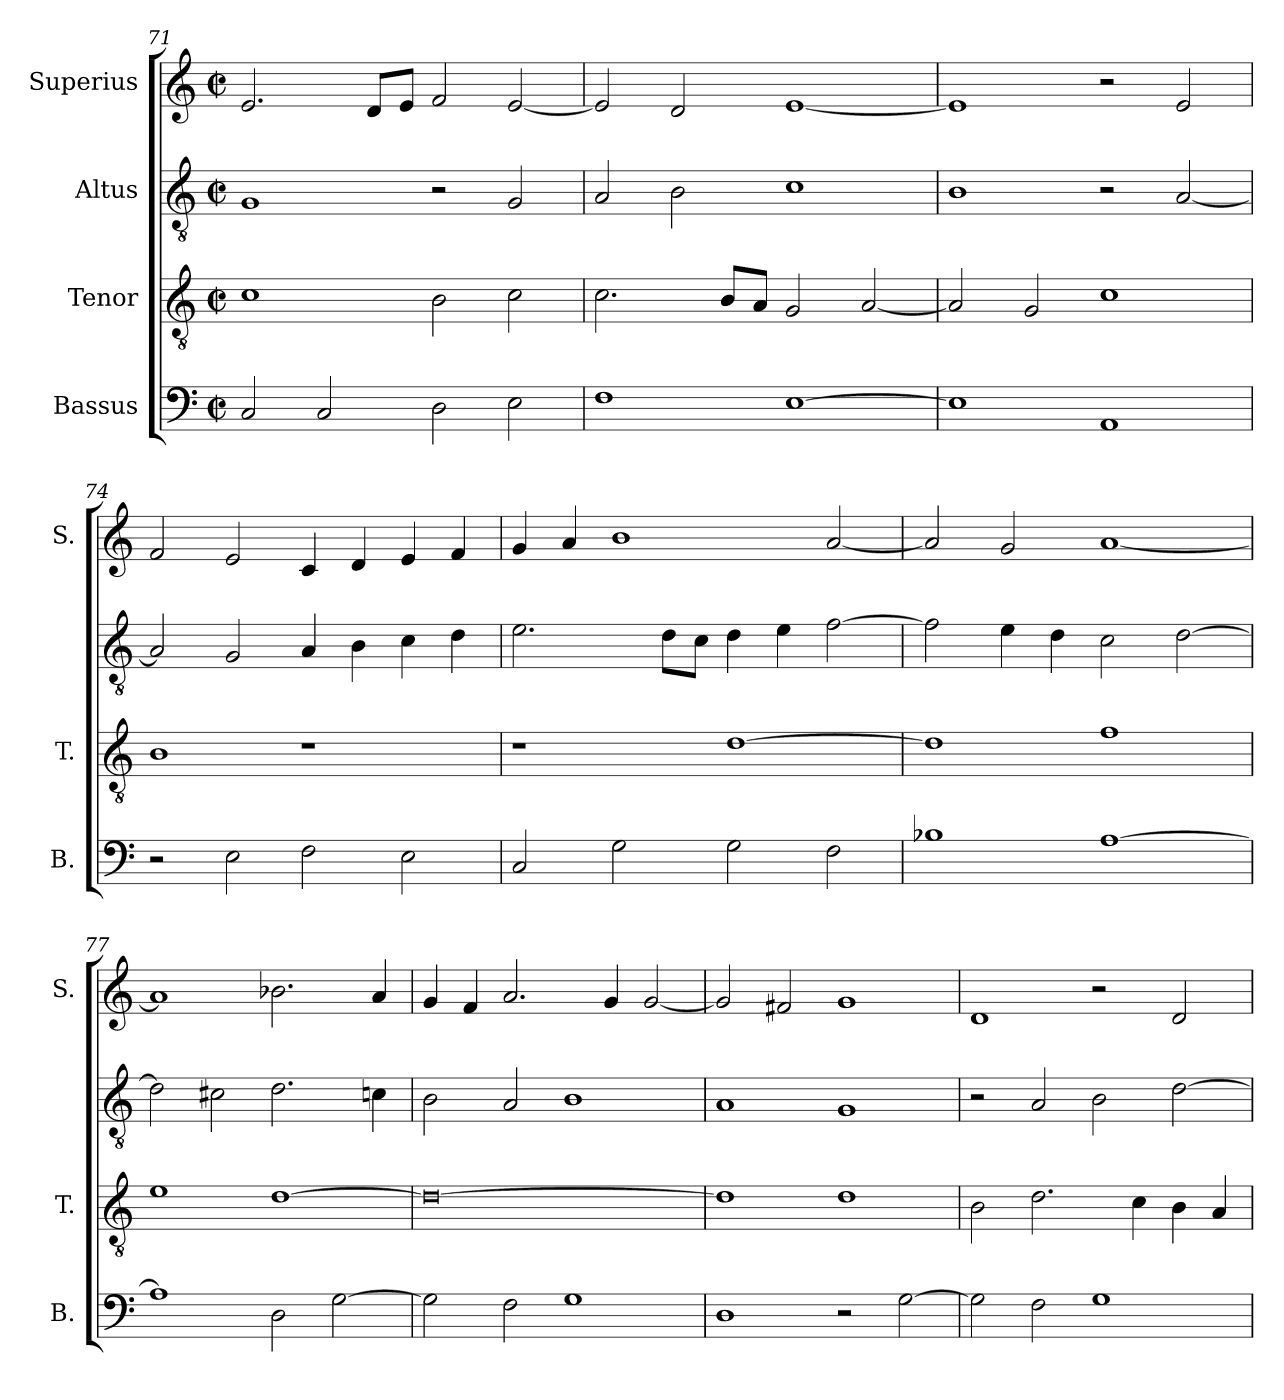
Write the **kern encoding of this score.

**kern	**kern	**kern	**kern
*part4	*part3	*part2	*part1
*staff4	*staff3	*staff2	*staff1
*I"Bassus	*I"Tenor	*I"Altus	*I"Superius
*I'B.	*I'T.	*	*I'S.
!!LO:PB:g=z
*clefF4	*clefGv2	*clefGv2	*clefG2
*	*ITrd7c12	*ITrd7c12	*
*k[]	*k[]	*k[]	*k[]
*C:	*C:	*C:	*C:
*M2/2	*M2/2	*M2/2	*M2/2
*met(c|)	*met(c|)	*met(c|)	*met(c|)
=71	=71	=71	=71
2Ci/	1Ci	1GGi	2.ei/
2Ci/	.	.	.
.	.	.	8di/L
.	.	.	8ei/J
2Di\	2BBi\	2r	2fi/
2Ei\	2Ci\	2GGi/	[<2ei/
=72	=72	=72	=72
1Fi	2.Ci\	2AAi/	2ei/]
.	.	2BBi\	2di/
.	8BBi/L	.	.
.	8AAi/J	.	.
[>1Ei	2GGi/	1Ci	[<1ei
.	[<2AAi/	.	.
=73	=73	=73	=73
1Ei]	2AAi/]	1BBi	1ei]
.	2GGi/	.	.
1AAi	1Ci	2r	2r
.	.	[<2AAi/	2ei/
=74	=74	=74	=74
2r	1BBi	2AAi/]	2fi/
2Ei\	.	2GGi/	2ei/
2Fi\	1r	4AAi/	4ci/
.	.	4BBi\	4di/
2Ei\	.	4Ci\	4ei/
.	.	4Di\	4fi/
!!LO:LB:g=z
=75	=75	=75	=75
2Ci/	1r	2.Ei\	4gi/
.	.	.	4ai/
2Gi\	.	.	1bi
.	.	8Di\L	.
.	.	8Ci\J	.
2Gi\	[>1Di	4Di\	.
.	.	4Ei\	.
2Fi\	.	[>2Fi\	[<2ai/
=76	=76	=76	=76
1B-Xi	1Di]	2Fi\]	2ai/]
.	.	4Ei\	2gi/
.	.	4Di\	.
[>1Ai	1Fi	2Ci\	[<1ai
.	.	[>2Di\	.
=77	=77	=77	=77
1Ai]	1Ei	2Di\]	1ai]
.	.	2C#Xi\	.
2Di\	[>1Di	2.Di\	2.b-Xi\
[>2Gi\	.	.	.
.	.	4Ci\	4ai/
=78	=78	=78	=78
2Gi\]	0Di_>	2BBi\	4gi/
.	.	.	4fi/
2Fi\	.	2AAi/	2.ai/
1Gi	.	1BBi	.
.	.	.	4gi/
.	.	.	[<2gi/
!!LO:PB:g=z
=79	=79	=79	=79
1Di	1Di]	1AAi	2gi/]
.	.	.	2f#Xi/
2r	1Di	1GGi	1gi
[>2Gi\	.	.	.
=80	=80	=80	=80
2Gi\]	2BBi\	2r	1di
2Fi\	2.Di\	2AAi/	.
1Gi	.	2BBi\	2r
.	4Ci\	.	.
.	4BBi\	[>2Di\	2di/
.	4AAi/	.	.
=	=	=	=
*-	*-	*-	*-
